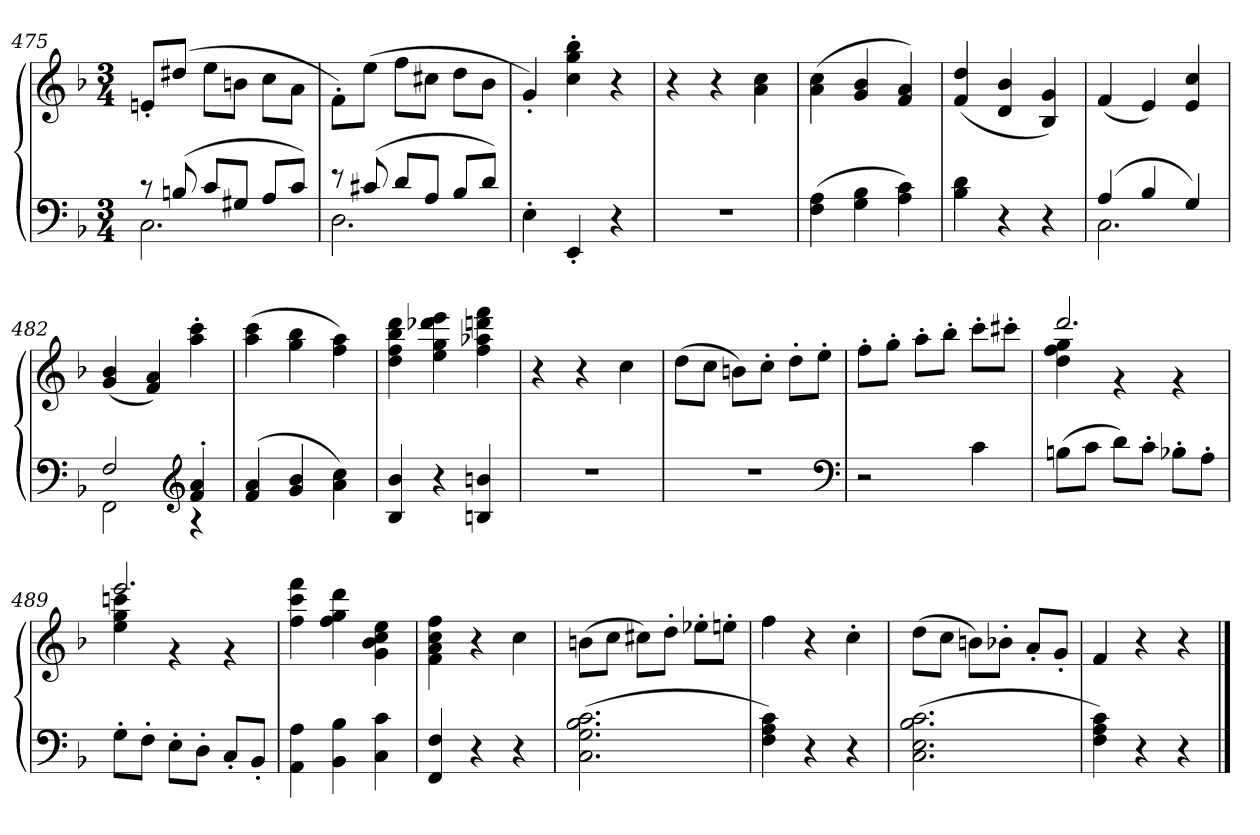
**kern	**kern
*part1	*part1
*staff2	*staff1
*clefF4	*clefG2
*k[b-]	*k[b-]
*M3/4	*M3/4
=475	=475
*^	*
8r	2.C	8en'L
(8Bn	.	(8dd#XJ
8cL	.	8eeL
8G#XJ	.	8bnJ
8AL	.	8ccL
8cJ)	.	8aJ
=476	=476	=476
8r	2.D	8f'L)
(8c#X	.	(8eeJ
8dL	.	8ffL
8AJ	.	8cc#XJ
8B-L	.	8ddL
8dJ)	.	8b-J
*v	*v	*
=477	=477
4E'	4g')
4EE'	4cc' 4gg' 4bb-'
4r	4r
=478	=478
2.r	4r
.	4r
.	4a 4cc
=479	=479
(4F 4A	(4a 4cc
4G 4B-	4g 4b-
4A 4c)	4f 4a)
=480	=480
4B- 4d	(4f 4dd
4r	4d 4b-
4r	4B- 4g)
=481	=481
*^	*
(4A	2.C	(4f
4B-	.	4e)
4G)	.	4e 4cc
=482	=482	=482
2F	2FF	(4g 4b-
.	.	4f 4a)
*clefG2	*	*
4f' 4a'	4r	4aa' 4ccc'
*v	*v	*
=483	=483
(4f 4a	(4aa 4ccc
4g 4b-	4gg 4bb-
4a 4cc)	4ff 4aa)
=484	=484
4B- 4b-	4dd 4ff 4bb- 4ddd
4r	4ee 4gg 4ddd-X 4eee
4Bn 4bn	4ff 4aa-X 4dddn 4fff
=485	=485
2.r	4r
.	4r
.	4cc
=486	=486
2.r	(8ddL
.	8ccJ
.	8bnL)
.	8cc'J
.	8dd'L
.	8ee'J
*clefF4	*
=487	=487
2r	8ff'L
.	8gg'J
.	8aa'L
.	8bb-'J
4c	8ccc'L
.	8ccc#X'J
=488	=488
*	*^
(8BnL	2.ddd	4dd 4ff 4gg
8cJ	.	.
8dL)	.	4r
8c'J	.	.
8B-X'L	.	4r
8A'J	.	.
=489	=489	=489
8G'L	2.eee	4ee 4gg 4cccn
8F'J	.	.
8E'L	.	4r
8D'J	.	.
8C'L	.	4r
8BB-'J	.	.
*	*v	*v
=490	=490
4AA 4A	4ff 4ccc 4fff
4BB- 4B-	4ff 4gg 4ddd
4C 4c	4g 4b- 4cc 4ee
=491	=491
4FF 4F	4f 4a 4cc 4ff
4r	4r
4r	4cc
=492	=492
(2.C 2.G 2.B- 2.c	(8bnL
.	8ccJ
.	8cc#XL)
.	8dd'J
.	8ee-X'L
.	8een'J
=493	=493
4F 4A 4c)	4ff
4r	4r
4r	4cc'
=494	=494
(2.C 2.E 2.B- 2.c	(8ddL
.	8ccJ
.	8bnL)
.	8b-X'J
.	8a'L
.	8g'J
=495	=495
4F 4A 4c)	4f
4r	4r
4r	4r
==	==
*-	*-
